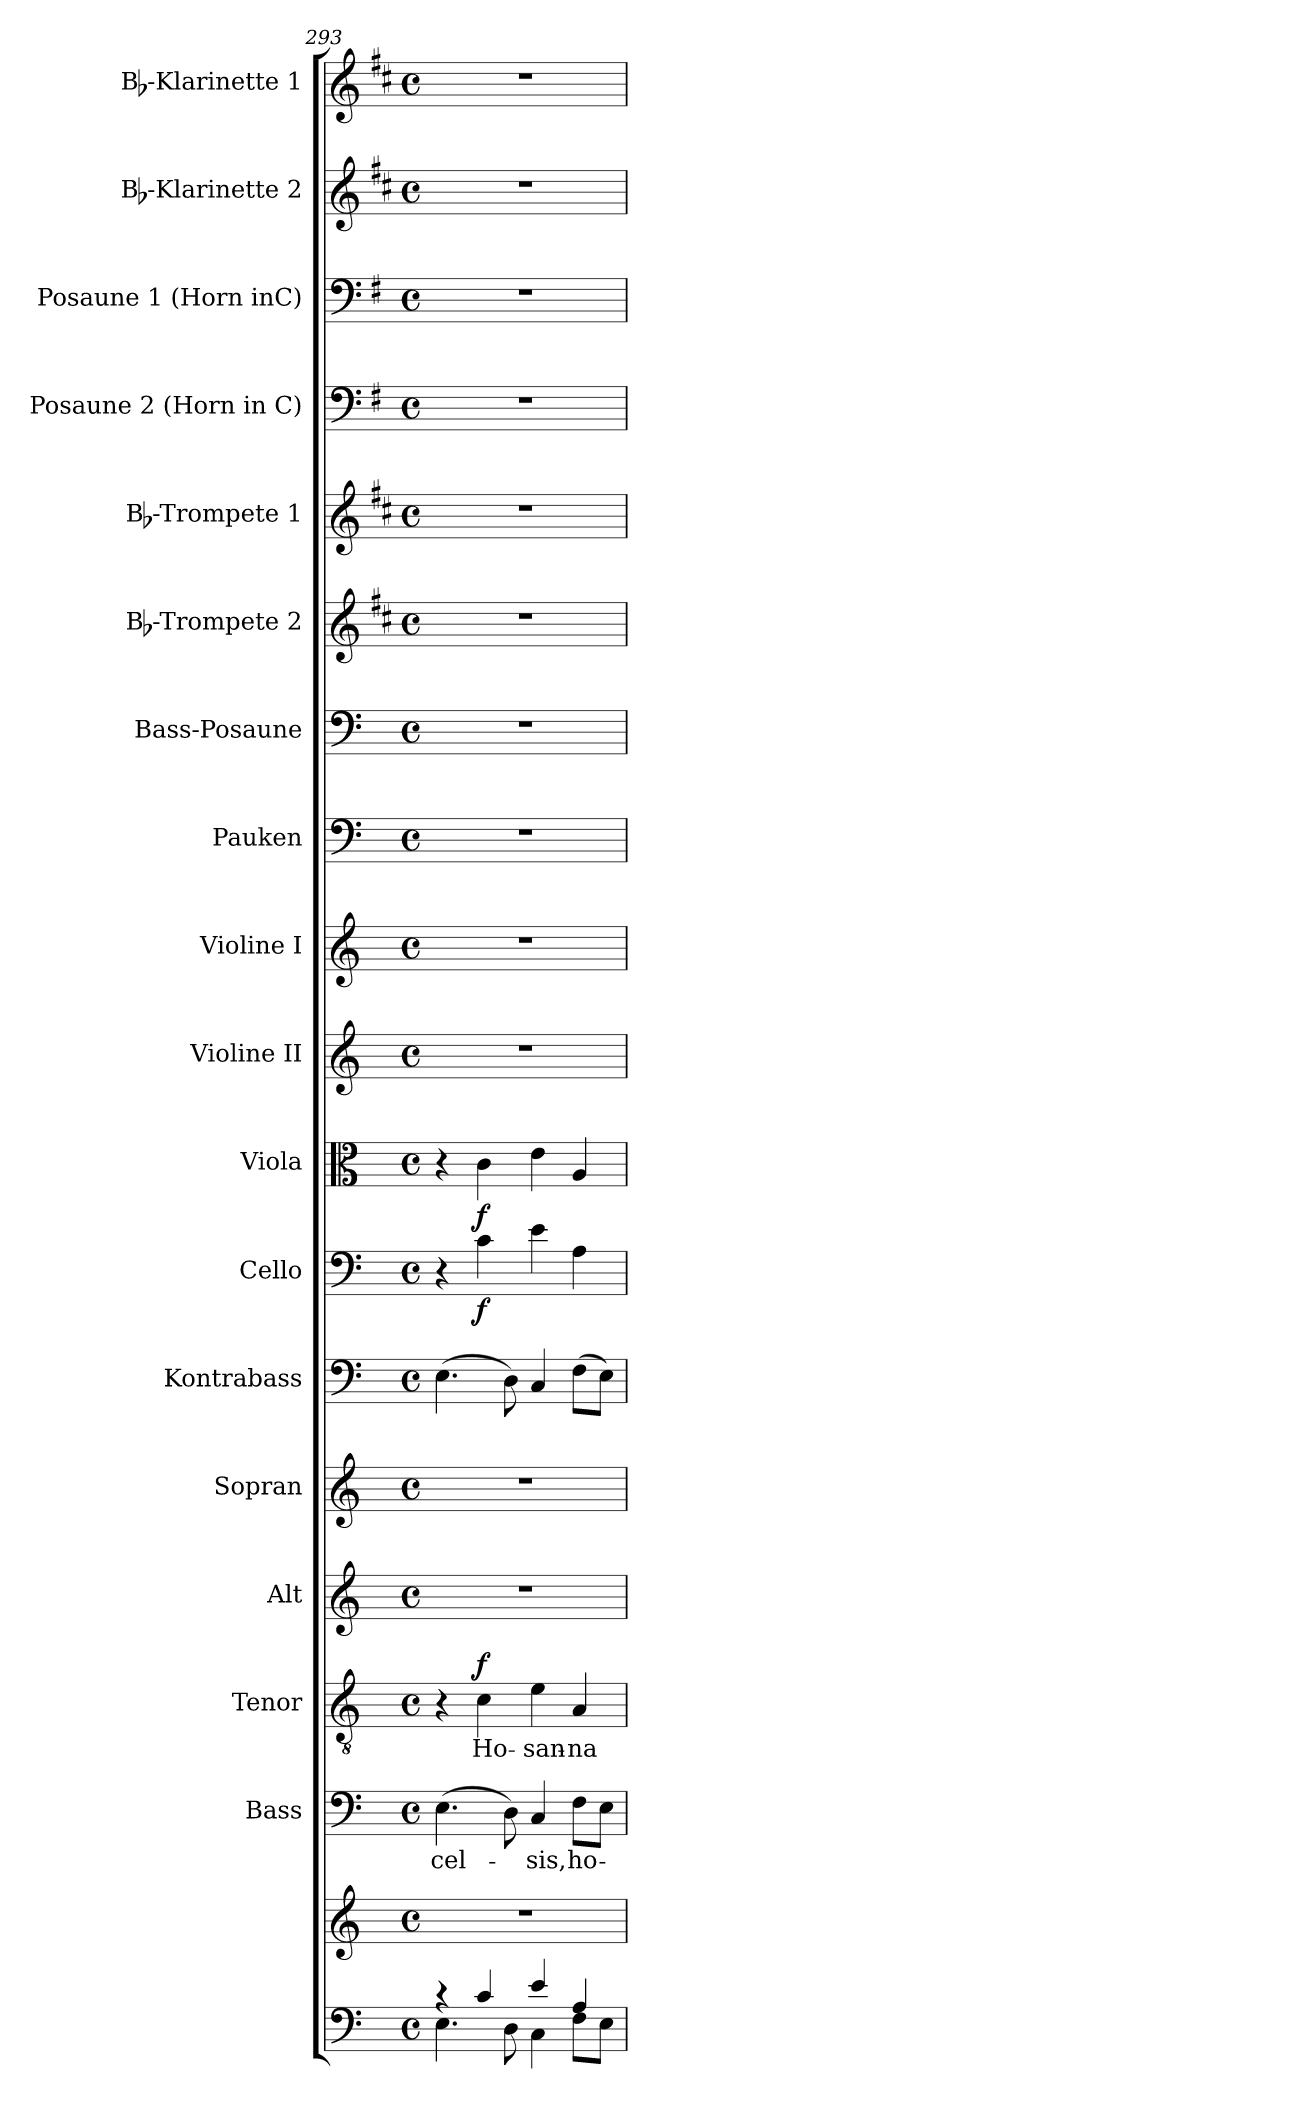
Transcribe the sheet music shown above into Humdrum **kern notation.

**kern	**kern	**kern	**text	**kern	**text	**dynam	**kern	**kern	**kern	**kern	**dynam	**kern	**dynam	**kern	**kern	**kern	**kern	**kern	**kern	**kern	**kern	**kern	**kern
*part18	*part18	*part17	*part17	*part16	*part16	*part16	*part15	*part14	*part13	*part12	*part12	*part11	*part11	*part10	*part9	*part8	*part7	*part6	*part5	*part4	*part3	*part2	*part1
*staff19	*staff18	*staff17	*staff17	*staff16	*staff16	*staff16	*staff15	*staff14	*staff13	*staff12	*staff12	*staff11	*staff11	*staff10	*staff9	*staff8	*staff7	*staff6	*staff5	*staff4	*staff3	*staff2	*staff1
*	*	*I"Bass	*	*I"Tenor	*	*	*I"Alt	*I"Sopran	*I"Kontrabass	*I"Cello	*	*I"Viola	*	*I"Violine II	*I"Violine I	*I"Pauken	*I"Bass-Posaune	*I"Bb-Trompete 2	*I"Bb-Trompete 1	*I"Posaune 2 (Horn in C)	*I"Posaune 1 (Horn inC)	*I"Bb-Klarinette 2	*I"Bb-Klarinette 1
*	*	*I'B.	*	*I'T.	*	*	*I'A.	*I'S.	*I'Kb.	*	*	*I'Vla.	*	*I'Vl. II	*I'Vl. I	*I'Pk.	*I'B-Pos.	*I'Bb Trp. 2	*I'Bb Trp. 1	*I'Pos. 2	*I'Pos. 1	*I'Bb Kl. 2	*I'Bb Kl. 1
*clefF4	*clefG2	*clefF4	*	*clefGv2	*	*	*clefG2	*clefG2	*clefF4	*clefF4	*	*clefC3	*	*clefG2	*clefG2	*clefF4	*clefF4	*clefG2	*clefG2	*clefF4	*clefF4	*clefG2	*clefG2
*	*	*	*	*	*	*	*	*	*ITrd7c12	*	*	*	*	*	*	*	*	*ITrd1c2	*ITrd1c2	*ITrd4c7	*ITrd4c7	*ITrd1c2	*ITrd1c2
*k[]	*k[]	*k[]	*	*k[]	*	*	*k[]	*k[]	*k[]	*k[]	*	*k[]	*	*k[]	*k[]	*k[]	*k[]	*k[]	*k[]	*k[]	*k[]	*k[]	*k[]
*C:	*C:	*C:	*	*C:	*	*	*C:	*C:	*C:	*C:	*	*C:	*	*C:	*C:	*C:	*C:	*C:	*C:	*C:	*C:	*C:	*C:
*M4/4	*M4/4	*M4/4	*	*M4/4	*	*	*M4/4	*M4/4	*M4/4	*M4/4	*	*M4/4	*	*M4/4	*M4/4	*M4/4	*M4/4	*M4/4	*M4/4	*M4/4	*M4/4	*M4/4	*M4/4
*met(c)	*met(c)	*met(c)	*	*met(c)	*	*	*met(c)	*met(c)	*met(c)	*met(c)	*	*met(c)	*	*met(c)	*met(c)	*met(c)	*met(c)	*met(c)	*met(c)	*met(c)	*met(c)	*met(c)	*met(c)
=293	=293	=293	=293	=293	=293	=293	=293	=293	=293	=293	=293	=293	=293	=293	=293	=293	=293	=293	=293	=293	=293	=293	=293
*^	*	*	*	*	*	*	*	*	*	*	*	*	*	*	*	*	*	*	*	*	*	*	*
!	!	!	!	!LO:LY:b	!	!	!	!	!	!	!	!	!	!	!	!	!	!	!	!	!	!	!	!
4rc	4.E\	1r	(>4.E\	-cel-	4r	.	.	1r	1r	(>4.EE\	4r	.	4r	.	1r	1r	1r	1r	1r	1r	1r	1r	1r	1r
!	!	!	!	!	!	!LO:LY:b	!LO:DY:a	!	!	!	!	!LO:DY:b	!	!LO:DY:b	!	!	!	!	!	!	!	!	!	!
4c/	.	.	.	.	4c\	Ho-	f	.	.	.	4c\	f	4c\	f	.	.	.	.	.	.	.	.	.	.
.	8D\	.	8D\)	.	.	.	.	.	.	8DD\)	.	.	.	.	.	.	.	.	.	.	.	.	.	.
!	!	!	!	!LO:LY:b	!	!LO:LY:b	!	!	!	!	!	!	!	!	!	!	!	!	!	!	!	!	!	!
4e/	4C\	.	4C/	-sis,	4e\	-san-	.	.	.	4CC/	4e\	.	4e\	.	.	.	.	.	.	.	.	.	.	.
!	!	!	!	!LO:LY:b	!	!LO:LY:b	!	!	!	!	!	!	!	!	!	!	!	!	!	!	!	!	!	!
4A/	8F\L	.	8F\L	ho-	4A/	-na	.	.	.	(>8FF\L	4A\	.	4A/	.	.	.	.	.	.	.	.	.	.	.
.	8E\J	.	8E\J	.	.	.	.	.	.	8EE\J)	.	.	.	.	.	.	.	.	.	.	.	.	.	.
*v	*v	*	*	*	*	*	*	*	*	*	*	*	*	*	*	*	*	*	*	*	*	*	*	*
=	=	=	=	=	=	=	=	=	=	=	=	=	=	=	=	=	=	=	=	=	=	=	=
*-	*-	*-	*-	*-	*-	*-	*-	*-	*-	*-	*-	*-	*-	*-	*-	*-	*-	*-	*-	*-	*-	*-	*-
